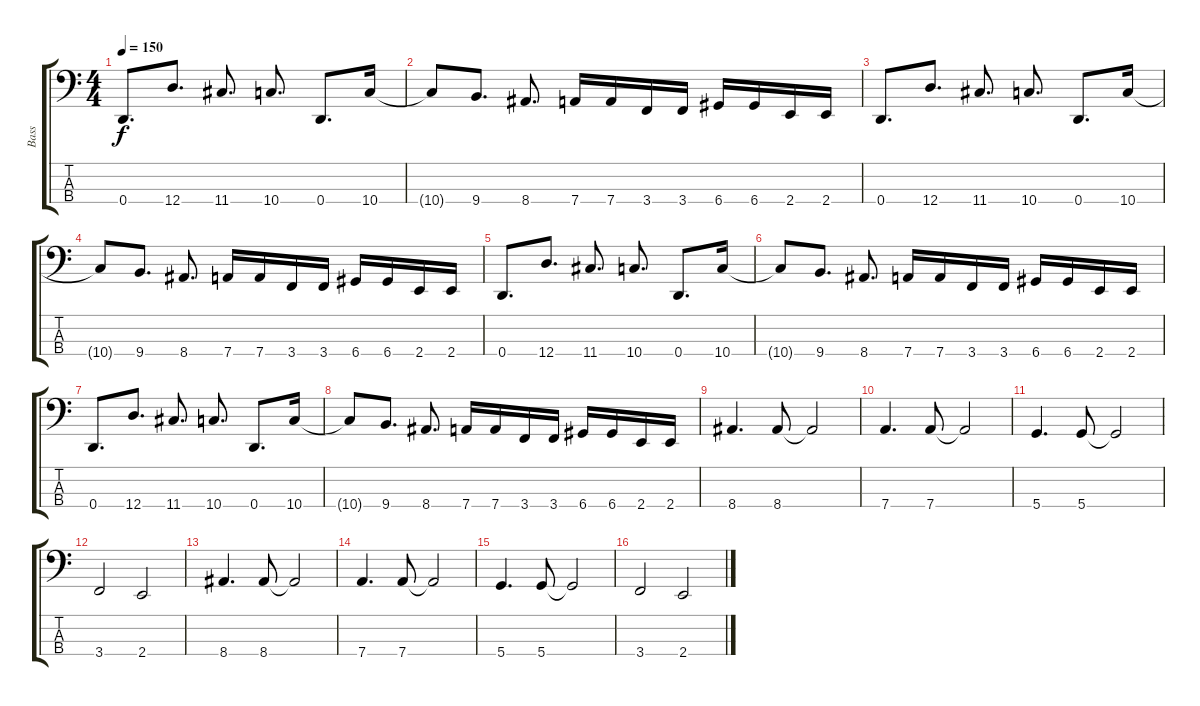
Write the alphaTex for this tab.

\track ("Bass" "Bass") {instrument electricbasspick}
\staff {score tabs}
\tuning (G2 D2 A1 D1) {hide}
\ts (4 4)
\tempo 150
\clef f4
\ks c
0.4.8{d dy f} 12.4.8{d} 11.4.8{d} 10.4.8{d} 0.4.8{d} 10.4.16 |
10.4{t}.8 9.4.8{d} 8.4.8{d} 7.4.16 7.4.16 3.4.16 3.4.16 6.4.16 6.4.16 2.4.16 2.4.16 |
0.4.8{d} 12.4.8{d} 11.4.8{d} 10.4.8{d} 0.4.8{d} 10.4.16 |
10.4{t}.8 9.4.8{d} 8.4.8{d} 7.4.16 7.4.16 3.4.16 3.4.16 6.4.16 6.4.16 2.4.16 2.4.16 |
0.4.8{d} 12.4.8{d} 11.4.8{d} 10.4.8{d} 0.4.8{d} 10.4.16 |
10.4{t}.8 9.4.8{d} 8.4.8{d} 7.4.16 7.4.16 3.4.16 3.4.16 6.4.16 6.4.16 2.4.16 2.4.16 |
0.4.8{d} 12.4.8{d} 11.4.8{d} 10.4.8{d} 0.4.8{d} 10.4.16 |
10.4{t}.8 9.4.8{d} 8.4.8{d} 7.4.16 7.4.16 3.4.16 3.4.16 6.4.16 6.4.16 2.4.16 2.4.16 |
8.4.4{d} 8.4.8 8.4{t}.2 |
7.4.4{d} 7.4.8 7.4{t}.2 |
5.4.4{d} 5.4.8 5.4{t}.2 |
3.4.2 2.4.2 |
8.4.4{d} 8.4.8 8.4{t}.2 |
7.4.4{d} 7.4.8 7.4{t}.2 |
5.4.4{d} 5.4.8 5.4{t}.2 |
3.4.2 2.4.2
